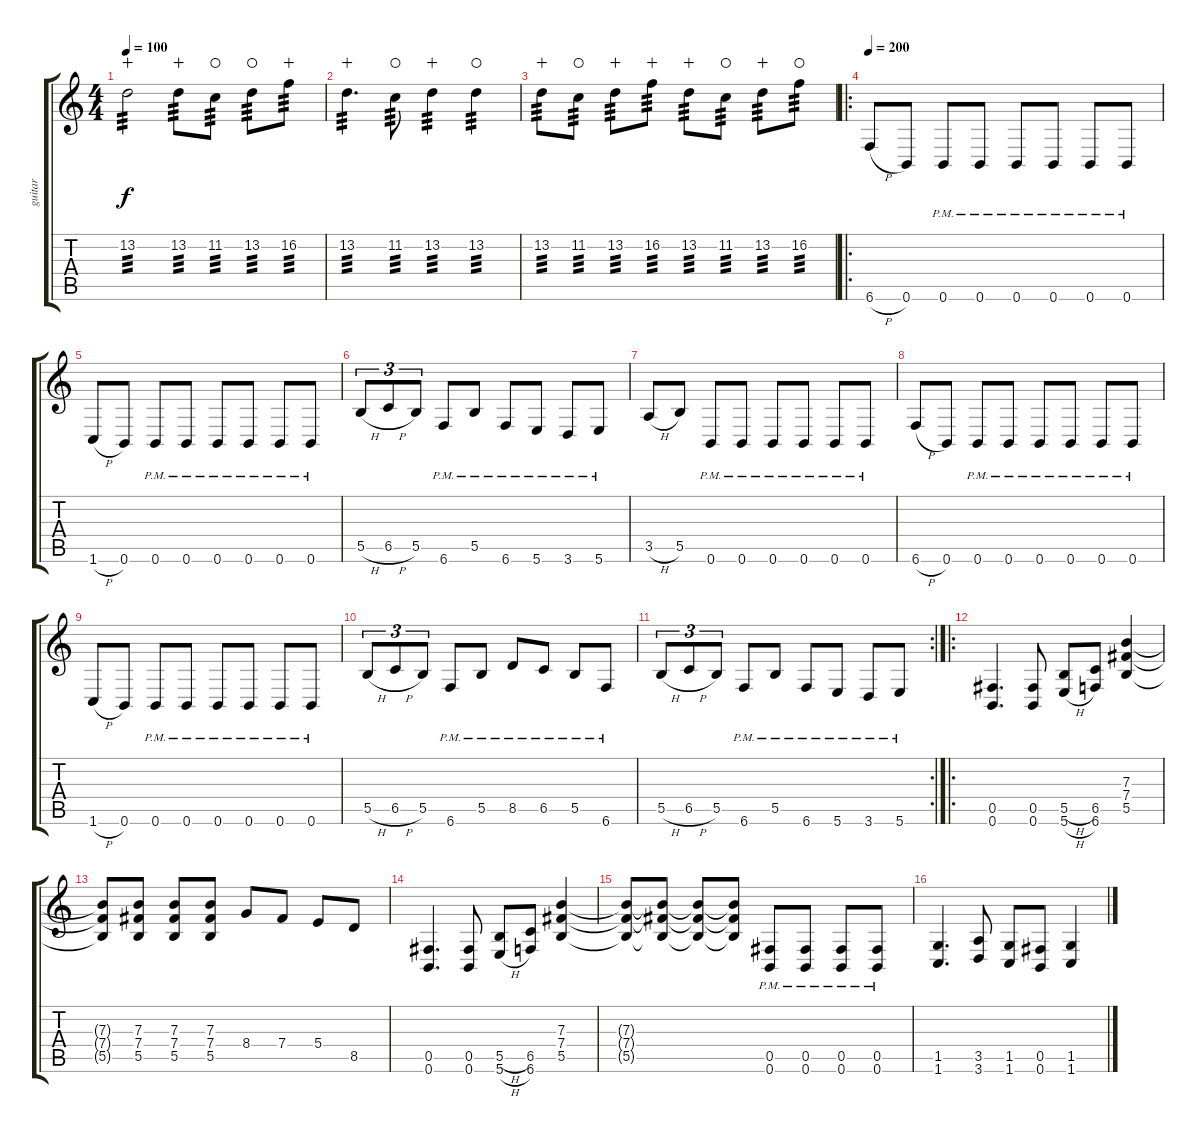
\track ("guitar" "guitar") {instrument distortionguitar}
\staff {score tabs}
\tuning (Db4 Db3 E3 B2 Gb2 B1) {hide}
\ts (4 4)
\tempo 100
\clef g2
\ks c
13.2.2{tp 3 dy f wahc} 13.2.8{tp 3 wahc} 11.2.8{tp 3 waho} 13.2.8{tp 3 waho} 16.2.8{tp 3 wahc} |
13.2.4{d tp 3 wahc} 11.2.8{tp 3 waho} 13.2.4{tp 3 wahc} 13.2.4{tp 3 waho} |
13.2.8{tp 3 wahc} 11.2.8{tp 3 waho} 13.2.8{tp 3 wahc} 16.2.8{tp 3 wahc} 13.2.8{tp 3 wahc} 11.2.8{tp 3 waho} 13.2.8{tp 3 wahc} 16.2.8{tp 3 waho} |
\ro
\tempo 200
6.6{h}.8 0.6.8 0.6{pm}.8 0.6{pm}.8 0.6{pm}.8 0.6{pm}.8 0.6{pm}.8 0.6{pm}.8 |
1.6{h}.8 0.6.8 0.6{pm}.8 0.6{pm}.8 0.6{pm}.8 0.6{pm}.8 0.6{pm}.8 0.6{pm}.8 |
5.5{h}.8{tu (3 2)} 6.5{h}.8{tu (3 2)} 5.5.8{tu (3 2)} 6.6{pm}.8 5.5{pm}.8 6.6{pm}.8 5.6{pm}.8 3.6{pm}.8 5.6{pm}.8 |
3.5{h}.8 5.5.8 0.6{pm}.8 0.6{pm}.8 0.6{pm}.8 0.6{pm}.8 0.6{pm}.8 0.6{pm}.8 |
6.6{h}.8 0.6.8 0.6{pm}.8 0.6{pm}.8 0.6{pm}.8 0.6{pm}.8 0.6{pm}.8 0.6{pm}.8 |
1.6{h}.8 0.6.8 0.6{pm}.8 0.6{pm}.8 0.6{pm}.8 0.6{pm}.8 0.6{pm}.8 0.6{pm}.8 |
5.5{h}.8{tu (3 2)} 6.5{h}.8{tu (3 2)} 5.5.8{tu (3 2)} 6.6{pm}.8 5.5{pm}.8 8.5{pm}.8 6.5{pm}.8 5.5{pm}.8 6.6{pm}.8 |
\rc 2
5.5{h}.8{tu (3 2)} 6.5{h}.8{tu (3 2)} 5.5.8{tu (3 2)} 6.6{pm}.8 5.5{pm}.8 6.6{pm}.8 5.6{pm}.8 3.6{pm}.8 5.6{pm}.8 |
\ro
(0.5 0.6).4{d} (0.5 0.6).8 (5.5{h} 5.6{h}).8 (6.5 6.6).8 (7.3 7.4 5.5).4 |
(7.3{t} 7.4{t} 5.5{t}).8 (7.3 7.4 5.5).8 (7.3 7.4 5.5).8 (7.3 7.4 5.5).8 8.4.8 7.4.8 5.4.8 8.5.8 |
(0.5 0.6).4{d} (0.5 0.6).8 (5.5{h} 5.6{h}).8 (6.5 6.6).8 (7.3 7.4 5.5).4 |
(7.3{t} 7.4{t} 5.5{t}).8 (7.3{t} 7.4{t} 5.5{t}).8 (7.3{t} 7.4{t} 5.5{t}).8 (7.3{t} 7.4{t} 5.5{t}).8 (0.5{pm} 0.6{pm}).8 (0.5{pm} 0.6{pm}).8 (0.5{pm} 0.6{pm}).8 (0.5{pm} 0.6{pm}).8 |
(1.5 1.6).4{d} (3.5 3.6).8 (1.5 1.6).8 (0.5 0.6).8 (1.5 1.6).4
